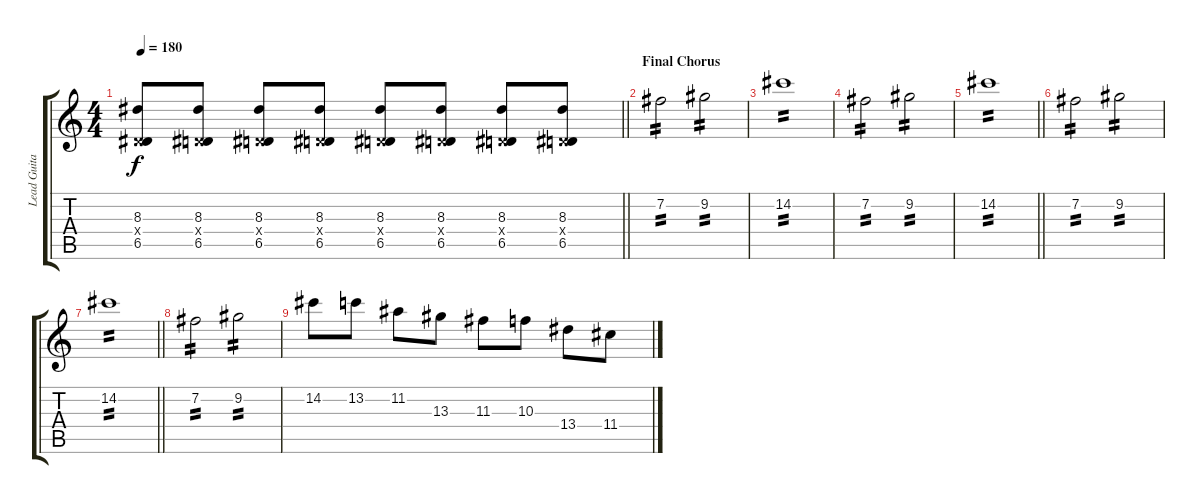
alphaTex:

\track ("Lead Guitar 1" "Lead Guita") {instrument overdrivenguitar}
\staff {score tabs}
\tuning (E4 B3 G3 D3 A2 D2) {hide}
\ts (4 4)
\tempo 180
\clef g2
\barLineRight lightlight
\ks c
(8.3 0.4{x} 6.5).8{dy f} (8.3 0.4{x} 6.5).8 (8.3 0.4{x} 6.5).8 (8.3 0.4{x} 6.5).8 (8.3 0.4{x} 6.5).8 (8.3 0.4{x} 6.5).8 (8.3 0.4{x} 6.5).8 (8.3 0.4{x} 6.5).8 |
\section ("" "Final Chorus")
7.2.2{tp 2} 9.2.2{tp 2} |
14.2.1{tp 2} |
7.2.2{tp 2} 9.2.2{tp 2} |
\barLineRight lightlight
14.2.1{tp 2} |
7.2.2{tp 2} 9.2.2{tp 2} |
\barLineRight lightlight
14.2.1{tp 2} |
7.2.2{tp 2} 9.2.2{tp 2} |
14.2.8 13.2.8 11.2.8 13.3.8 11.3.8 10.3.8 13.4.8 11.4.8
